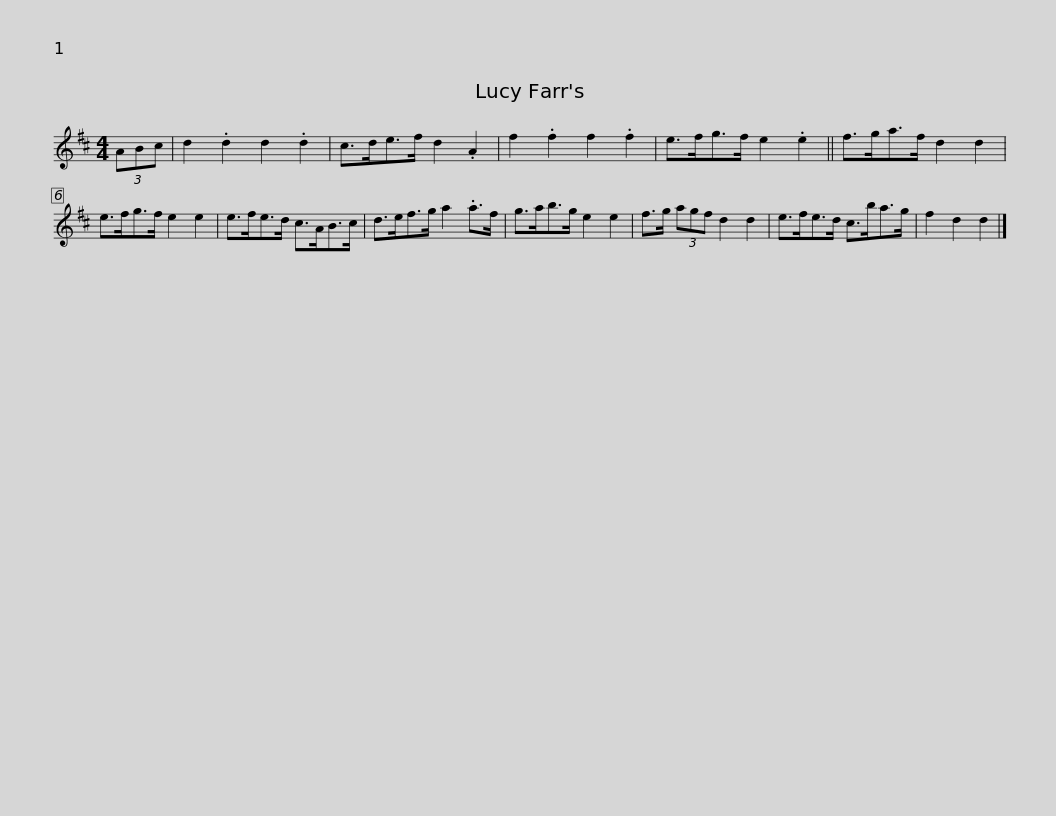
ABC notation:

X:1
L:1/8
M:4/4
I:linebreak $
K:D
V:1 treble
V:1
 (3ABc | d2 .d2 d2 .d2 | c>de>f d2 .A2 | f2 .f2 f2 .f2 | e>fg>f e2 .e2 || %5
 f>ga>f d2 d2 | e>fg>f e2 e2 |$ e>fe>d c>AB>c | d>ef>g a2 .a>f | g>ab>g e2 e2 | %10
 f>g (3agf d2 d2 | e>fe>d c>ba>g |$ f2 d2 d2 |] %13
